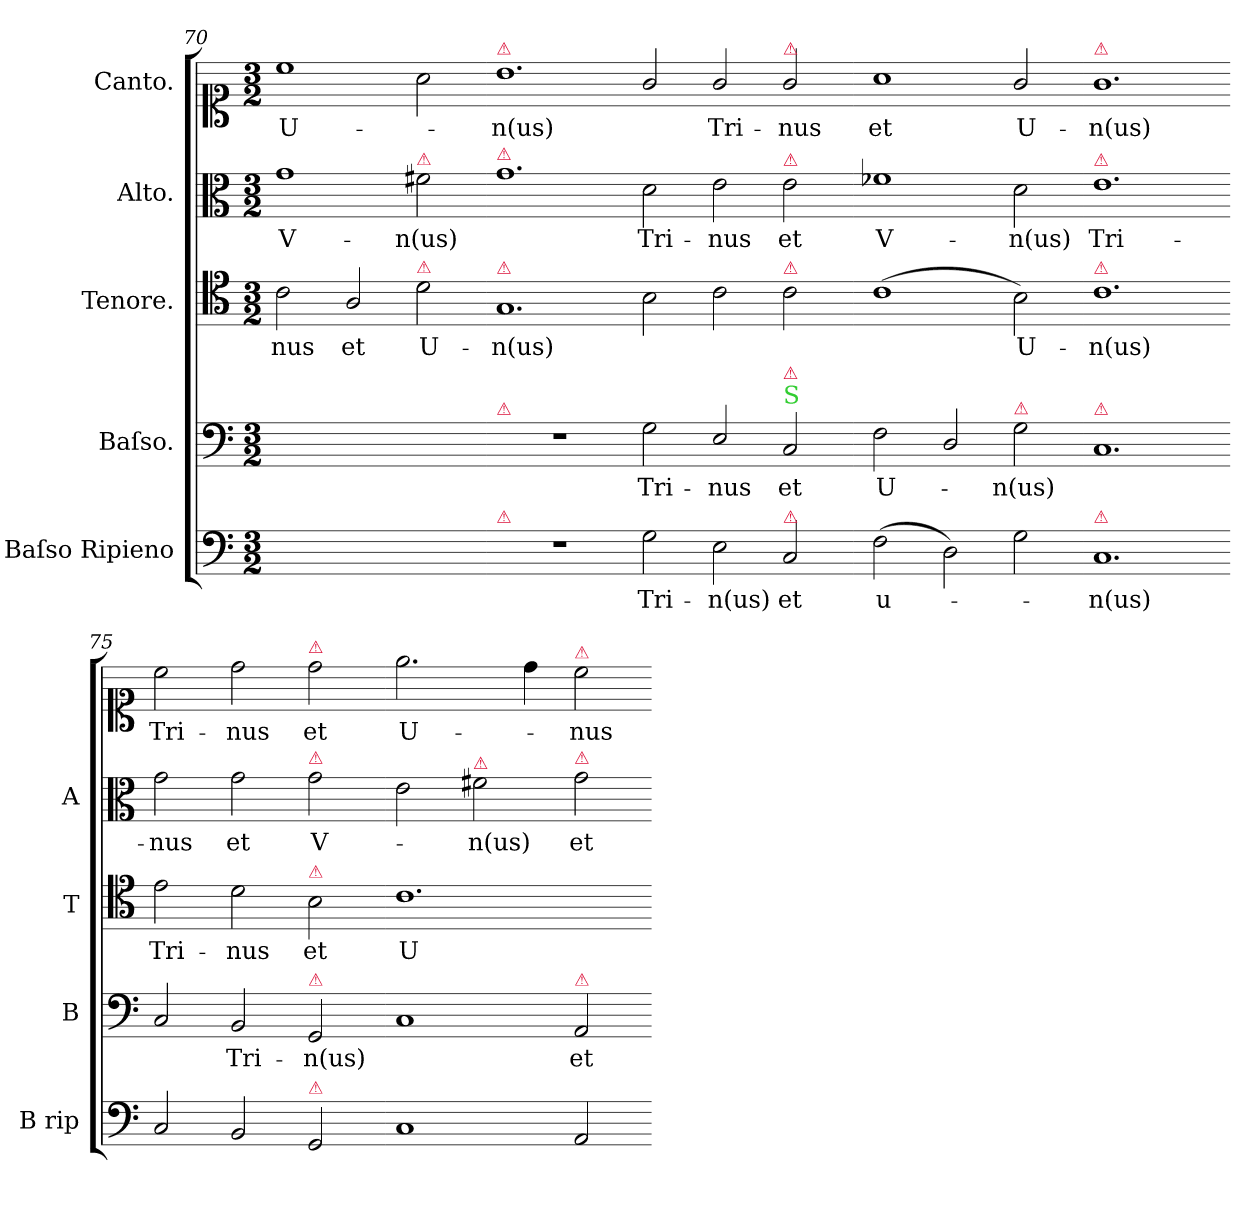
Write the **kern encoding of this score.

**kern	**text	**kern	**text	**kern	**text	**kern	**text	**kern	**text
*part5	*part5	*part4	*part4	*part3	*part3	*part2	*part2	*part1	*part1
*staff5	*staff5	*staff4	*staff4	*staff3	*staff3	*staff2	*staff2	*staff1	*staff1
*I"Baſso Ripieno	*	*I"Baſso.	*	*I"Tenore.	*	*I"Alto.	*	*I"Canto.	*
*I'B rip	*	*I'B	*	*I'T	*	*I'A	*	*	*
*clefF4	*	*clefF4	*	*clefC4	*	*clefC3	*	*clefC1	*
*k[]	*	*k[]	*	*k[]	*	*k[]	*	*k[]	*
*M3/2	*	*M3/2	*	*M3/2	*	*M3/2	*	*M3/2	*
=70	=70	=70	=70	=70	=70	=70	=70	=70	=70
1.ryy	.	1.ryy	.	2c\	-nus	1g	V-	1cc	U-
.	.	.	.	2A/	et	.	.	.	.
!	!	!	!	!	!	!LO:TX:a:color=crimson:t=⚠	!	!	!
!	!	!	!	!LO:TX:a:color=crimson:t=⚠	!	!	!	!	!
.	.	.	.	2d\	U-	2f#X\	-n(us)	2a\	.
=71-	=71-	=71-	=71-	=71-	=71-	=71-	=71-	=71-	=71-
!	!	!	!	!	!	!	!	!LO:TX:a:color=crimson:t=⚠	!
!	!	!	!	!	!	!LO:TX:a:color=crimson:t=⚠	!	!	!
!	!	!	!	!LO:TX:a:color=crimson:t=⚠	!	!	!	!	!
!	!	!LO:TX:a:color=crimson:t=⚠	!	!	!	!	!	!	!
!LO:TX:a:color=crimson:t=⚠	!	!	!	!	!	!	!	!	!
1.r	.	1.r	.	1.G	-n(us)	1.g	.	1.b	-n(us)
=72-	=72-	=72-	=72-	=72-	=72-	=72-	=72-	=72-	=72-
2G\	Tri-	2G\	Tri-	2B\	.	2d\	Tri-	2g/	.
2E\	-n(us)	2E/	-nus	2c\	.	2e\	-nus	2g/	Tri-
!	!	!	!	!	!	!	!	!LO:TX:a:color=crimson:t=⚠	!
!	!	!	!	!	!	!LO:TX:a:color=crimson:t=⚠	!	!	!
!	!	!	!	!LO:TX:a:color=crimson:t=⚠	!	!	!	!	!
!	!	!LO:TX:a:color=limegreen:t=S	!	!	!	!	!	!	!
!	!	!LO:TX:a:color=crimson:t=⚠	!	!	!	!	!	!	!
!LO:TX:a:color=crimson:t=⚠	!	!	!	!	!	!	!	!	!
2C/	et	2C/	et	2c\	.	2e\	et	2g/	-nus
=73-	=73-	=73-	=73-	=73-	=73-	=73-	=73-	=73-	=73-
(>2F\	u-	2F\	U-	(>1c	.	1f-X	V-	1a	et
2D\)	.	2D/	.	.	.	.	.	.	.
!	!	!LO:TX:a:color=crimson:t=⚠	!	!	!	!	!	!	!
2G\	.	2G\	-n(us)	2B\)	U-	2d\	-n(us)	2g/	U-
=74-	=74-	=74-	=74-	=74-	=74-	=74-	=74-	=74-	=74-
!	!	!	!	!	!	!	!	!LO:TX:a:color=crimson:t=⚠	!
!	!	!	!	!	!	!LO:TX:a:color=crimson:t=⚠	!	!	!
!	!	!	!	!LO:TX:a:color=crimson:t=⚠	!	!	!	!	!
!	!	!LO:TX:a:color=crimson:t=⚠	!	!	!	!	!	!	!
!LO:TX:a:color=crimson:t=⚠	!	!	!	!	!	!	!	!	!
!	!	!	!	!	!	!	!LO:LY:i	!	!
1.C	-n(us)	1.C	.	1.c	-n(us)	1.e	Tri-	1.g	-n(us)
=75-	=75-	=75-	=75-	=75-	=75-	=75-	=75-	=75-	=75-
!	!	!	!	!	!LO:LY:i	!	!LO:LY:i	!	!LO:LY:i
2C/	.	2C/	.	2e\	Tri-	2g\	-nus	2cc\	Tri-
!	!	!	!	!	!LO:LY:i	!	!LO:LY:i	!	!LO:LY:i
2BB/	.	2BB/	Tri-	2d\	-nus	2g\	et	2dd\	-nus
!	!	!	!	!	!	!	!	!LO:TX:a:color=crimson:t=⚠	!
!	!	!	!	!	!	!LO:TX:a:color=crimson:t=⚠	!	!	!
!	!	!	!	!LO:TX:a:color=crimson:t=⚠	!	!	!	!	!
!	!	!LO:TX:a:color=crimson:t=⚠	!	!	!	!	!	!	!
!LO:TX:a:color=crimson:t=⚠	!	!	!	!	!	!	!	!	!
!	!	!	!	!	!LO:LY:i	!	!LO:LY:i	!	!LO:LY:i
2GG/	.	2GG/	-n(us)	2B\	et	2g\	V-	2dd\	et
=76-	=76-	=76-	=76-	=76-	=76-	=76-	=76-	=76-	=76-
!	!	!	!	!	!LO:LY:i	!	!	!	!LO:LY:i
1C	.	1C	.	1.c	U-	2e\	.	2.ee\	U-
!	!	!	!	!	!	!LO:TX:a:color=crimson:t=⚠	!	!	!
!	!	!	!	!	!	!	!LO:LY:i	!	!
.	.	.	.	.	.	2f#X\	-n(us)	.	.
.	.	.	.	.	.	.	.	4dd\	.
!	!	!	!	!	!	!	!	!LO:TX:a:color=crimson:t=⚠	!
!	!	!	!	!	!	!LO:TX:a:color=crimson:t=⚠	!	!	!
!	!	!LO:TX:a:color=crimson:t=⚠	!	!	!	!	!	!	!
!	!	!	!	!	!	!	!	!	!LO:LY:i
2AA/	.	2AA/	et	.	.	2g\	et	2cc\	-nus
=-	=-	=-	=-	=-	=-	=-	=-	=-	=-
*-	*-	*-	*-	*-	*-	*-	*-	*-	*-
